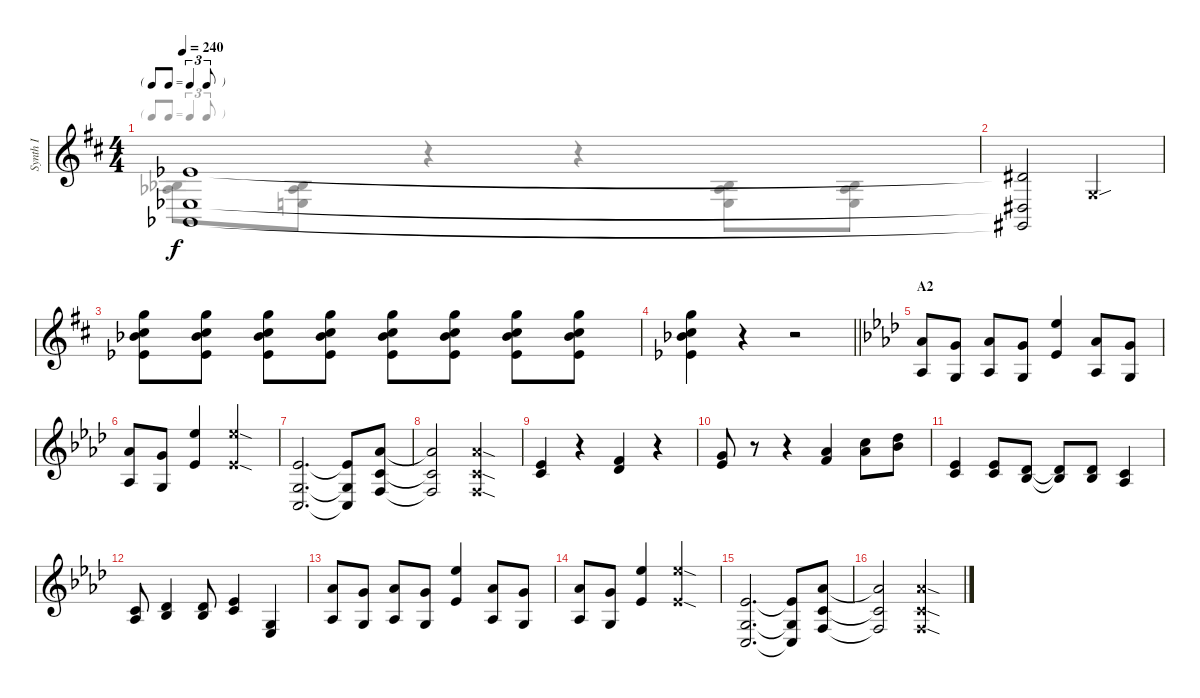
\track ("Synth I" "Synth I") {instrument pad7halo}
\staff {score}
\tuning (E4 B3 G3 D3 A2 E2) {hide}
\voice
\ts (4 4)
\tf triplet8th
\tempo 240
\clef g2
\ks d
(4.2{acc b} 1.4{acc b} 4.6{acc b}).1{dy f} |
(4.2{t} 1.4{t} 4.6{t}).2 0.3{sou x}.2 |
(11.2{acc b} 18.3 29.4 18.5{acc b}).8{volume 8} (11.2{acc b} 18.3 29.4 18.5{acc b}).8 (11.2{acc b} 18.3 29.4 18.5{acc b}).8 (11.2{acc b} 18.3 29.4 18.5{acc b}).8 (11.2{acc b} 18.3 29.4 18.5{acc b}).8 (11.2{acc b} 18.3 29.4 18.5{acc b}).8 (11.2{acc b} 18.3 29.4 18.5{acc b}).8 (11.2{acc b} 18.3 29.4 18.5{acc b}).8 |
\barLineRight lightlight
(11.2{acc b} 18.3 29.4 18.5{acc b}).4 r.4 r.2 |
\section ("" "A2")
\ks ab
(4.1 1.3).8{volume 10} (3.1 0.3).8 (4.1 1.3).8 (3.1 0.3).8 (11.1 4.2).4 (4.1 1.3).8 (3.1 0.3).8 |
(4.1 1.3).8 (3.1 0.3).8 (11.1 4.2).4 (11.1{sod x} 4.2{sod x}).2 |
(4.2 0.3 3.5).2{d} (4.2{t} 0.3{t} 3.5{t}).8 (4.1 1.2 3.4).8 |
(4.1{t} 1.2{t} 3.4{t}).2 (4.1{sod x} 1.2{sod x} 3.4{sod x}).2 |
(4.2 5.3).4 r.4 (1.1 2.2).4 r.4 |
(3.1 4.2).8 r.8 r.4 (4.1 6.2).4 (4.1 13.2).8 (6.1 14.2).8 |
(4.2 5.3).4 (4.2 5.3).8 (2.2 3.3).8 (2.2{t} 3.3{t}).8 (2.2 3.3).8 (1.2 1.3).4 |
(1.2 1.3).8 (2.2 3.3).4 (2.2 3.3).8 (1.2 8.3).4 (0.3 1.4).4 |
(4.1 1.3).8 (3.1 0.3).8 (4.1 1.3).8 (3.1 0.3).8 (11.1 4.2).4 (4.1 1.3).8 (3.1 0.3).8 |
(4.1 1.3).8 (3.1 0.3).8 (11.1 4.2).4 (11.1{sod x} 4.2{sod x}).2 |
(4.2 0.3 3.5).2{d} (4.2{t} 0.3{t} 3.5{t}).8 (4.1 1.2 3.4).8 |
(4.1{t} 1.2{t} 3.4{t}).2 (4.1{sod x} 1.2{sod x} 3.4{sod x}).2
\voice
\clef g2
\ottava regular
\simile none
\ks d
(1.3{acc b} 8.4{acc b}).8{dy f} (1.3{acc b} 8.4{acc b} 7.5).8 r.4 r.4 (1.3{acc b} 8.4{acc b} 7.5).8 (1.3{acc b} 8.4{acc b} 7.5).8 |
|
|
\barLineRight lightlight
|
\ks ab
|
|
|
|
|
|
|
|
|
|
|
